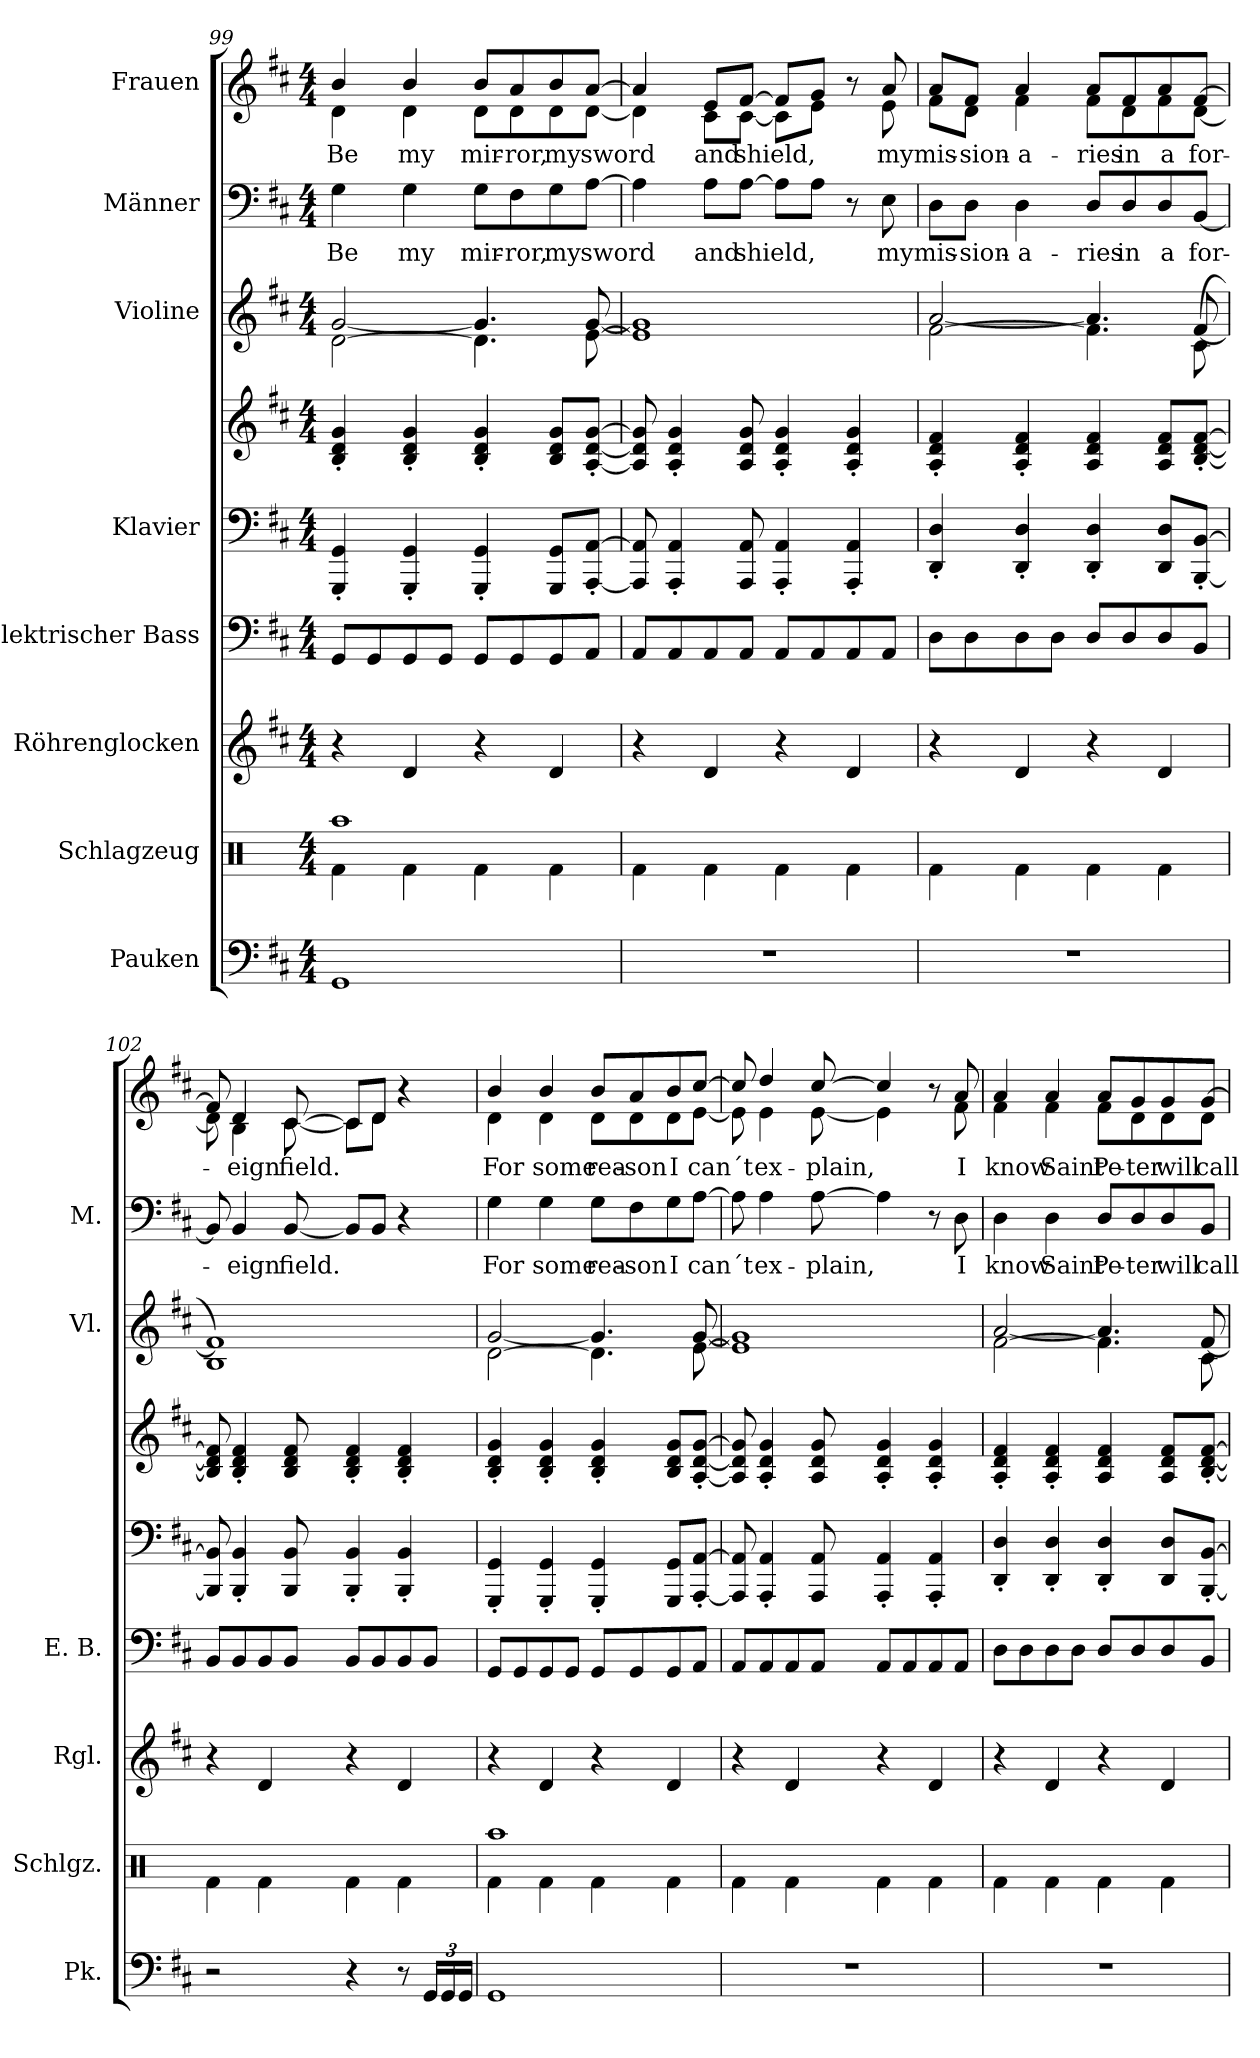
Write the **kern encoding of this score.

**kern	**kern	**kern	**kern	**kern	**kern	**kern	**kern	**text	**kern	**text
*part8	*part7	*part6	*part5	*part4	*part4	*part3	*part2	*part2	*part1	*part1
*staff9	*staff8	*staff7	*staff6	*staff5	*staff4	*staff3	*staff2	*staff2	*staff1	*staff1
*I"Pauken	*I"Schlagzeug	*I"Röhrenglocken	*I"Elektrischer Bass	*I"Klavier	*	*I"Violine	*I"Männer	*	*I"Frauen	*
*I'Pk.	*I'Schlgz.	*I'Rgl.	*I'E. B.	*	*	*I'Vl.	*I'M.	*	*	*
*clefF4	*clefX	*clefG2	*clefF4	*clefF4	*clefG2	*clefG2	*clefF4	*	*clefG2	*
*	*	*	*ITrd7c12	*	*	*	*	*	*	*
*k[f#c#]	*k[]	*k[f#c#]	*k[f#c#]	*k[f#c#]	*k[f#c#]	*k[f#c#]	*k[f#c#]	*	*k[f#c#]	*
*M4/4	*M4/4	*M4/4	*M4/4	*M4/4	*M4/4	*M4/4	*M4/4	*	*M4/4	*
=99	=99	=99	=99	=99	=99	=99	=99	=99	=99	=99
*	*^	*	*	*	*	*^	*	*	*	*
!	!	!	!	!	!	!	!	!	!	!LO:LY:b	!	!LO:LY:b
*	*	*	*	*	*	*	*	*	*	*	*^	*
1GG	4Rf\	1Raa	4r	8GGG/L	4GGG/' 4GG/'	4B/' 4d/' 4g/'	[2d\	[2g/	4G\	Be	4b/	4d\	Be
.	.	.	.	8GGG/	.	.	.	.	.	.	.	.	.
!	!	!	!	!	!	!	!	!	!	!LO:LY:b	!	!	!LO:LY:b
.	4Rf\	.	4d/	8GGG/	4GGG/' 4GG/'	4B/' 4d/' 4g/'	.	.	4G\	my	4b/	4d\	my
.	.	.	.	8GGG/J	.	.	.	.	.	.	.	.	.
!	!	!	!	!	!	!	!	!	!	!LO:LY:b	!	!	!LO:LY:b
.	4Rf\	.	4r	8GGG/L	4GGG/' 4GG/'	4B/' 4d/' 4g/'	4.d\]	4.g/]	8G\L	mir-	8b/L	8d\L	mir-
!	!	!	!	!	!	!	!	!	!	!LO:LY:b	!	!	!LO:LY:b
.	.	.	.	8GGG/	.	.	.	.	8F#\	-ror,	8a/	8d\	-ror,
!	!	!	!	!	!	!	!	!	!	!LO:LY:b	!	!	!LO:LY:b
.	4Rf\	.	4d/	8GGG/	8GGG/ 8GG/L	8B/ 8d/ 8g/L	.	.	8G\	my	8b/	8d\	my
!	!	!	!	!	!	!	!	!	!	!LO:LY:b	!	!	!LO:LY:b
.	.	.	.	8AAA/J	[8AAA/' [8AA/'J	[8A/' [8d/' [8g/'J	[8e\	[8g/	[8A\J	sword	[8a/J	[8d\J	sword
*	*v	*v	*	*	*	*	*	*	*	*	*	*	*
=100	=100	=100	=100	=100	=100	=100	=100	=100	=100	=100	=100	=100
1r	4Rf\	4r	8AAA/L	8AAA/] 8AA/]	8A/] 8d/] 8g/]	1e]	1g]	4A\]	.	4a/]	4d\]	.
.	.	.	8AAA/	4AAA/' 4AA/'	4A/' 4d/' 4g/'	.	.	.	.	.	.	.
!	!	!	!	!	!	!	!	!	!LO:LY:b	!	!	!LO:LY:b
.	4Rf\	4d/	8AAA/	.	.	.	.	8A\L	and	8e/L	8c#\L	and
!	!	!	!	!	!	!	!	!	!LO:LY:b	!	!	!LO:LY:b
.	.	.	8AAA/J	8AAA/ 8AA/	8A/ 8d/ 8g/	.	.	[8A\J	shield,	[8f#/J	[8c#\J	shield,
.	4Rf\	4r	8AAA/L	4AAA/' 4AA/'	4A/' 4d/' 4g/'	.	.	8A\L]	.	8f#/L]	8c#\L]	.
.	.	.	8AAA/	.	.	.	.	8A\J	.	8g/J	8e\J	.
.	4Rf\	4d/	8AAA/	4AAA/' 4AA/'	4A/' 4d/' 4g/'	.	.	8r	.	8r	8ryy	.
!	!	!	!	!	!	!	!	!	!LO:LY:b	!	!	!LO:LY:b
.	.	.	8AAA/J	.	.	.	.	8E\	my	8a/	8e\	my
!!LO:LB:g=z	!!
=101	=101	=101	=101	=101	=101	=101	=101	=101	=101	=101	=101	=101
!	!	!	!	!	!	!	!	!	!LO:LY:b	!	!	!LO:LY:b
1r	4Rf\	4r	8DD\L	4DD/' 4D/'	4A/' 4d/' 4f#/'	[2f#\	[2a/	8D\L	mis-	8a/L	8f#\L	mis-
!	!	!	!	!	!	!	!	!	!LO:LY:b	!	!	!LO:LY:b
.	.	.	8DD\	.	.	.	.	8D\J	-sion-	8f#/J	8d\J	-sion-
!	!	!	!	!	!	!	!	!	!LO:LY:b	!	!	!LO:LY:b
.	4Rf\	4d/	8DD\	4DD/' 4D/'	4A/' 4d/' 4f#/'	.	.	4D\	-a-	4a/	4f#\	-a-
.	.	.	8DD\J	.	.	.	.	.	.	.	.	.
!	!	!	!	!	!	!	!	!	!LO:LY:b	!	!	!LO:LY:b
.	4Rf\	4r	8DD/L	4DD/' 4D/'	4A/ 4d/ 4f#/	4.f#\]	4.a/]	8D/L	-ries	8a/L	8f#\L	-ries
!	!	!	!	!	!	!	!	!	!LO:LY:b	!	!	!LO:LY:b
.	.	.	8DD/	.	.	.	.	8D/	in	8f#/	8d\	in
!	!	!	!	!	!	!	!	!	!LO:LY:b	!	!	!LO:LY:b
.	4Rf\	4d/	8DD/	8DD/ 8D/L	8A/ 8d/ 8f#/L	.	.	8D/	a	8a/	8f#\	a
!	!	!	!	!	!	!	!	!	!LO:LY:b	!	!	!LO:LY:b
.	.	.	8BBB/J	[8BBB/' [8BB/'J	[8B/' [8d/' [8f#/'J	(<8c#\	[8f#/	[8BB/J	for-	[8f#/J	[8d\J	for-
=102	=102	=102	=102	=102	=102	=102	=102	=102	=102	=102	=102	=102
2r	4Rf\	4r	8BBB/L	8BBB/] 8BB/]	8B/] 8d/] 8f#/]	1B)	1f#]	8BB/]	.	8f#/]	8d\]	.
!	!	!	!	!	!	!	!	!	!LO:LY:b	!	!	!LO:LY:b
.	.	.	8BBB/	4BBB/' 4BB/'	4B/' 4d/' 4f#/'	.	.	4BB/	-eign	4d/	4B\	-eign
.	4Rf\	4d/	8BBB/	.	.	.	.	.	.	.	.	.
!	!	!	!	!	!	!	!	!	!LO:LY:b	!	!	!LO:LY:b
.	.	.	8BBB/J	8BBB/ 8BB/	8B/ 8d/ 8f#/	.	.	[8BB/	field.	[8c#/	[8c#\	field.
4r	4Rf\	4r	8BBB/L	4BBB/' 4BB/'	4B/' 4d/' 4f#/'	.	.	8BB/L]	.	8c#/L]	8c#\L]	.
.	.	.	8BBB/	.	.	.	.	8BB/J	.	8d/J	8d\J	.
8r	4Rf\	4d/	8BBB/	4BBB/' 4BB/'	4B/' 4d/' 4f#/'	.	.	4r	.	4r	4ryy	.
*Xbrackettup	*	*	*	*	*	*	*	*	*	*	*	*
24GG/LL	.	.	8BBB/J	.	.	.	.	.	.	.	.	.
24GG/	.	.	.	.	.	.	.	.	.	.	.	.
24GG/JJ	.	.	.	.	.	.	.	.	.	.	.	.
=103	=103	=103	=103	=103	=103	=103	=103	=103	=103	=103	=103	=103
*	*^	*	*	*	*	*	*	*	*	*	*	*
!	!	!	!	!	!	!	!	!	!	!LO:LY:b	!	!	!LO:LY:b
1GG	4Rf\	1Raa	4r	8GGG/L	4GGG/' 4GG/'	4B/' 4d/' 4g/'	[2d\	[2g/	4G\	For	4b/	4d\	For
.	.	.	.	8GGG/	.	.	.	.	.	.	.	.	.
!	!	!	!	!	!	!	!	!	!	!LO:LY:b	!	!	!LO:LY:b
.	4Rf\	.	4d/	8GGG/	4GGG/' 4GG/'	4B/' 4d/' 4g/'	.	.	4G\	some	4b/	4d\	some
.	.	.	.	8GGG/J	.	.	.	.	.	.	.	.	.
!	!	!	!	!	!	!	!	!	!	!LO:LY:b	!	!	!LO:LY:b
.	4Rf\	.	4r	8GGG/L	4GGG/' 4GG/'	4B/' 4d/' 4g/'	4.d\]	4.g/]	8G\L	rea-	8b/L	8d\L	rea-
!	!	!	!	!	!	!	!	!	!	!LO:LY:b	!	!	!LO:LY:b
.	.	.	.	8GGG/	.	.	.	.	8F#\	-son	8a/	8d\	-son
!	!	!	!	!	!	!	!	!	!	!LO:LY:b	!	!	!LO:LY:b
.	4Rf\	.	4d/	8GGG/	8GGG/ 8GG/L	8B/ 8d/ 8g/L	.	.	8G\	I	8b/	8d\	I
!	!	!	!	!	!	!	!	!	!	!LO:LY:b	!	!	!LO:LY:b
.	.	.	.	8AAA/J	[8AAA/' [8AA/'J	[8A/' [8d/' [8g/'J	[8e\	[8g/	[8A\J	can´t	[8cc#/J	[8e\J	can´t
*	*v	*v	*	*	*	*	*	*	*	*	*	*	*
=104	=104	=104	=104	=104	=104	=104	=104	=104	=104	=104	=104	=104
1r	4Rf\	4r	8AAA/L	8AAA/] 8AA/]	8A/] 8d/] 8g/]	1e]	1g]	8A\]	.	8cc#/]	8e\]	.
!	!	!	!	!	!	!	!	!	!LO:LY:b	!	!	!LO:LY:b
.	.	.	8AAA/	4AAA/' 4AA/'	4A/' 4d/' 4g/'	.	.	4A\	ex-	4dd/	4e\	ex-
.	4Rf\	4d/	8AAA/	.	.	.	.	.	.	.	.	.
!	!	!	!	!	!	!	!	!	!LO:LY:b	!	!	!LO:LY:b
.	.	.	8AAA/J	8AAA/ 8AA/	8A/ 8d/ 8g/	.	.	[8A\	-plain,	[8cc#/	[8e\	-plain,
.	4Rf\	4r	8AAA/L	4AAA/' 4AA/'	4A/' 4d/' 4g/'	.	.	4A\]	.	4cc#/]	4e\]	.
.	.	.	8AAA/	.	.	.	.	.	.	.	.	.
.	4Rf\	4d/	8AAA/	4AAA/' 4AA/'	4A/' 4d/' 4g/'	.	.	8r	.	8r	8ryy	.
!	!	!	!	!	!	!	!	!	!LO:LY:b	!	!	!LO:LY:b
.	.	.	8AAA/J	.	.	.	.	8D\	I	8a/	8f#\	I
=105	=105	=105	=105	=105	=105	=105	=105	=105	=105	=105	=105	=105
!	!	!	!	!	!	!	!	!	!LO:LY:b	!	!	!LO:LY:b
1r	4Rf\	4r	8DD\L	4DD/' 4D/'	4A/' 4d/' 4f#/'	[2f#\	[2a/	4D\	know	4a/	4f#\	know
.	.	.	8DD\	.	.	.	.	.	.	.	.	.
!	!	!	!	!	!	!	!	!	!LO:LY:b	!	!	!LO:LY:b
.	4Rf\	4d/	8DD\	4DD/' 4D/'	4A/' 4d/' 4f#/'	.	.	4D\	Saint	4a/	4f#\	Saint
.	.	.	8DD\J	.	.	.	.	.	.	.	.	.
!	!	!	!	!	!	!	!	!	!LO:LY:b	!	!	!LO:LY:b
.	4Rf\	4r	8DD/L	4DD/' 4D/'	4A/ 4d/ 4f#/	4.f#\]	4.a/]	8D/L	Pe-	8a/L	8f#\L	Pe-
!	!	!	!	!	!	!	!	!	!LO:LY:b	!	!	!LO:LY:b
.	.	.	8DD/	.	.	.	.	8D/	-ter	8g/	8d\	-ter
!	!	!	!	!	!	!	!	!	!LO:LY:b	!	!	!LO:LY:b
.	4Rf\	4d/	8DD/	8DD/ 8D/L	8A/ 8d/ 8f#/L	.	.	8D/	will	8g/	8d\	will
!	!	!	!	!	!	!	!	!	!LO:LY:b	!	!	!LO:LY:b
.	.	.	8BBB/J	[8BBB/' [8BB/'J	[8B/' [8d/' [8f#/'J	8c#\	[8f#/	8BB/J	call	[8g/J	8d\J	call
*	*	*	*	*	*	*v	*v	*	*	*v	*v	*
=	=	=	=	=	=	=	=	=	=	=
*-	*-	*-	*-	*-	*-	*-	*-	*-	*-	*-
